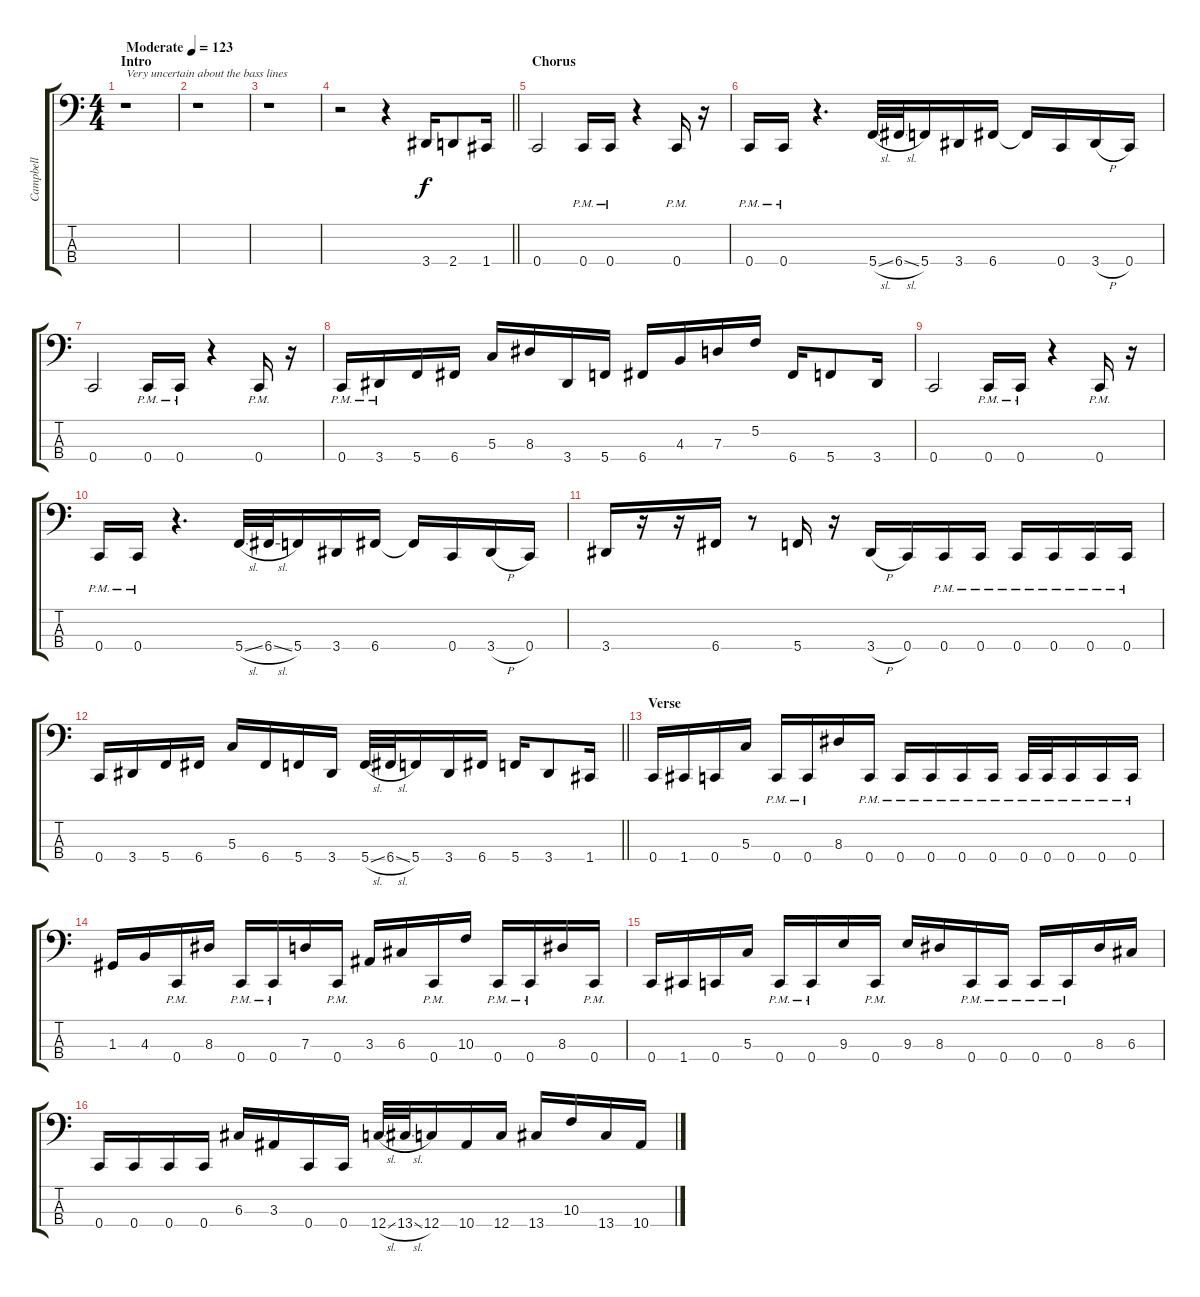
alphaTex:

\track ("Campbell" "Campbell") {instrument electricbasspick}
\staff {score tabs}
\tuning (F2 C2 G1 C1) {hide}
\ts (4 4)
\section ("" "Intro")
\tempo (123 "Moderate")
\clef f4
\ks c
r.1{txt "Very uncertain about the bass lines" dy f instrument electricbasspick} |
r.1 |
r.1 |
\barLineRight lightlight
r.2 r.4 3.4.16 2.4.8 1.4.16 |
\section ("" "Chorus")
0.4.2 0.4{pm}.16 0.4{pm}.16 r.4 0.4{pm}.16 r.16 |
0.4{pm}.16 0.4{pm}.16 r.4{d} 5.4{sl}.32 6.4{sl}.32 5.4.16 3.4.16 6.4.16 6.4{t}.16 0.4.16 3.4{h}.16 0.4.16 |
0.4.2 0.4{pm}.16 0.4{pm}.16 r.4 0.4{pm}.16 r.16 |
0.4{pm}.16 3.4{pm}.16 5.4.16 6.4.16 5.3.16 8.3.16 3.4.16 5.4.16 6.4.16 4.3.16 7.3.16 5.2.16 6.4.16 5.4.8 3.4.16 |
0.4.2 0.4{pm}.16 0.4{pm}.16 r.4 0.4{pm}.16 r.16 |
0.4{pm}.16 0.4{pm}.16 r.4{d} 5.4{sl}.32 6.4{sl}.32 5.4.16 3.4.16 6.4.16 6.4{t}.16 0.4.16 3.4{h}.16 0.4.16 |
3.4.16 r.16 r.16 6.4.16 r.8 5.4.16 r.16 3.4{h}.16 0.4.16 0.4{pm}.16 0.4{pm}.16 0.4{pm}.16 0.4{pm}.16 0.4{pm}.16 0.4{pm}.16 |
\barLineRight lightlight
0.4.16 3.4.16 5.4.16 6.4.16 5.3.16 6.4.16 5.4.16 3.4.16 5.4{sl}.32 6.4{sl}.32 5.4.16 3.4.16 6.4.16 5.4.16 3.4.8 1.4.16 |
\section ("" "Verse")
0.4.16 1.4.16 0.4.16 5.3.16 0.4{pm}.16 0.4{pm}.16 8.3.16 0.4{pm}.16 0.4{pm}.16 0.4{pm}.16 0.4{pm}.16 0.4{pm}.16 0.4{pm}.32 0.4{pm}.32 0.4{pm}.16 0.4{pm}.16 0.4{pm}.16 |
1.3.16 4.3.16 0.4{pm}.16 8.3.16 0.4{pm}.16 0.4{pm}.16 7.3.16 0.4{pm}.16 3.3.16 6.3.16 0.4{pm}.16 10.3.16 0.4{pm}.16 0.4{pm}.16 8.3.16 0.4{pm}.16 |
0.4.16 1.4.16 0.4.16 5.3.16 0.4{pm}.16 0.4{pm}.16 9.3.16 0.4{pm}.16 9.3.16 8.3.16 0.4{pm}.16 0.4{pm}.16 0.4{pm}.16 0.4{pm}.16 8.3.16 6.3.16 |
0.4.16 0.4.16 0.4.16 0.4.16 6.3.16 3.3.16 0.4.16 0.4.16 12.4{sl}.32 13.4{sl}.32 12.4.16 10.4.16 12.4.16 13.4.16 10.3.16 13.4.16 10.4.16
